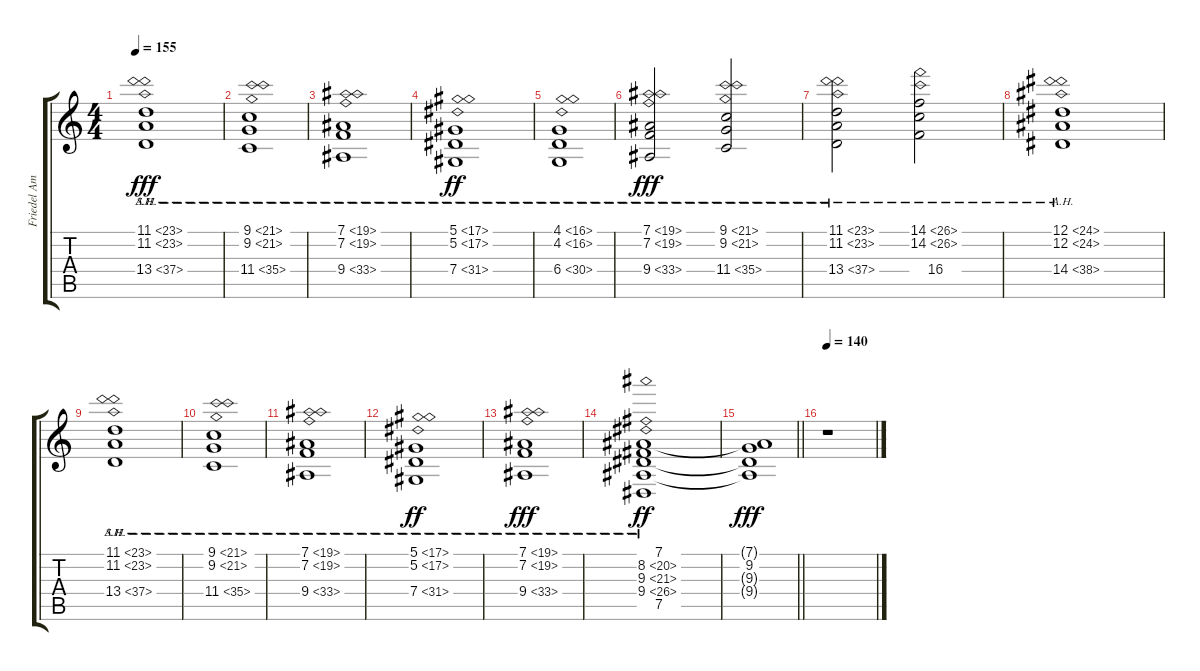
\track ("Friedel Amon" "Friedel Am") {instrument synthstrings1}
\staff {score tabs}
\tuning (Eb4 Bb3 Gb3 Db3 Ab2 Eb2) {hide}
\ts (4 4)
\tempo 155
\clef g2
\ks c
(11.1{sh 12} 11.2{sh 12} 13.4{ah 24}).1{dy fff} |
(9.1{sh 12} 9.2{sh 12} 11.4{ah 24}).1 |
(7.1{sh 12} 7.2{sh 12} 9.4{ah 24}).1 |
(5.1{sh 12} 5.2{sh 12} 7.4{ah 24}).1{dy ff} |
(4.1{sh 12} 4.2{sh 12} 6.4{ah 24}).1 |
(7.1{sh 12} 7.2{sh 12} 9.4{ah 24}).2{dy fff} (9.1{sh 12} 9.2{sh 12} 11.4{ah 24}).2 |
(11.1{sh 12} 11.2{sh 12} 13.4{ah 24}).2 (14.1{sh 12} 14.2{sh 12} 16.4).2 |
(12.1{sh 12} 12.2{sh 12} 14.4{ah 24}).1{volume 7} |
(11.1{sh 12} 11.2{sh 12} 13.4{ah 24}).1 |
(9.1{sh 12} 9.2{sh 12} 11.4{ah 24}).1 |
(7.1{sh 12} 7.2{sh 12} 9.4{ah 24}).1 |
(5.1{sh 12} 5.2{sh 12} 7.4{ah 24}).1{dy ff} |
(7.1{sh 12} 7.2{sh 12} 9.4{ah 24}).1{dy fff} |
(7.1 8.2{sh 12} 9.3{sh 12} 9.4{ah 17} 7.5).1{dy ff} |
\barLineRight lightlight
(7.1{t} 9.2 9.3{t} 9.4{t}).1{dy fff} |
\section ("" "")
\tempo 140
r.1
